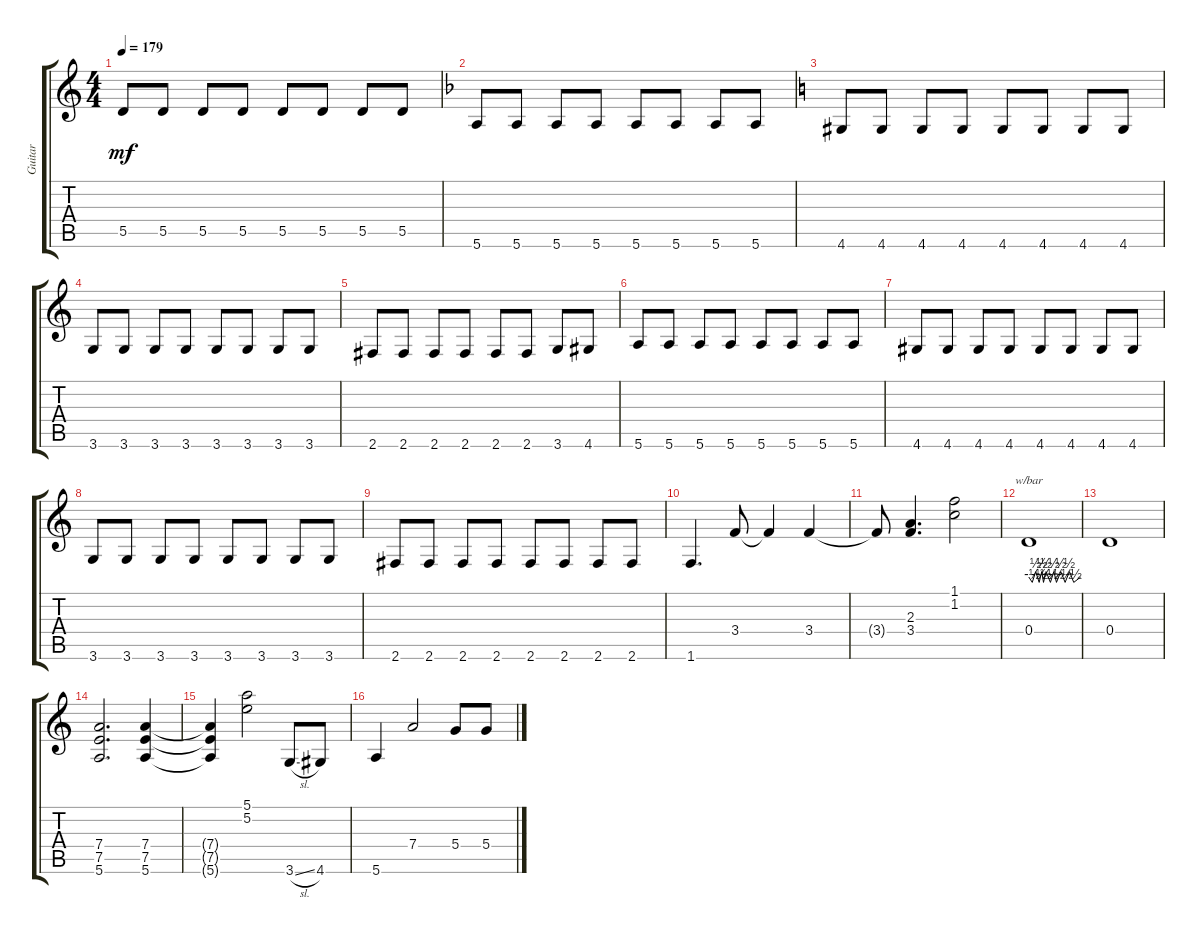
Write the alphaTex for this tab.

\track ("Guitar" "Guitar") {instrument overdrivenguitar}
\staff {score tabs}
\tuning (E4 B3 G3 D3 A2 E2) {hide}
\ts (4 4)
\tempo 179
\clef g2
\ks aminor
5.5.8{dy mf} 5.5.8 5.5.8 5.5.8 5.5.8 5.5.8 5.5.8 5.5.8 |
\ks dminor
5.6.8 5.6.8 5.6.8 5.6.8 5.6.8 5.6.8 5.6.8 5.6.8 |
\ks aminor
4.6.8 4.6.8 4.6.8 4.6.8 4.6.8 4.6.8 4.6.8 4.6.8 |
3.6.8 3.6.8 3.6.8 3.6.8 3.6.8 3.6.8 3.6.8 3.6.8 |
2.6.8 2.6.8 2.6.8 2.6.8 2.6.8 2.6.8 3.6.8 4.6.8 |
5.6.8 5.6.8 5.6.8 5.6.8 5.6.8 5.6.8 5.6.8 5.6.8 |
4.6.8 4.6.8 4.6.8 4.6.8 4.6.8 4.6.8 4.6.8 4.6.8 |
3.6.8 3.6.8 3.6.8 3.6.8 3.6.8 3.6.8 3.6.8 3.6.8 |
2.6.8 2.6.8 2.6.8 2.6.8 2.6.8 2.6.8 2.6.8 2.6.8 |
1.6.4{d} 3.4.8 3.4{t}.4 3.4.4 |
3.4{t}.8 (2.3 3.4).4{d} (1.1 1.2).2 |
0.4.1{tbe (custom default 0 0 4 -2 8 2 12 -2 15 2 17 -2 20 2 25 -2 29 2 32 -2 37 2 42 -2 47 2 52 -2 60 0)} |
0.4.1 |
(7.4 7.5 5.6).2{d} (7.4 7.5 5.6).4 |
(7.4{t} 7.5{t} 5.6{t}).4 (5.1 5.2).2 3.6{sl}.8 4.6.8 |
5.6.4 7.4.2 5.4.8 5.4.8
